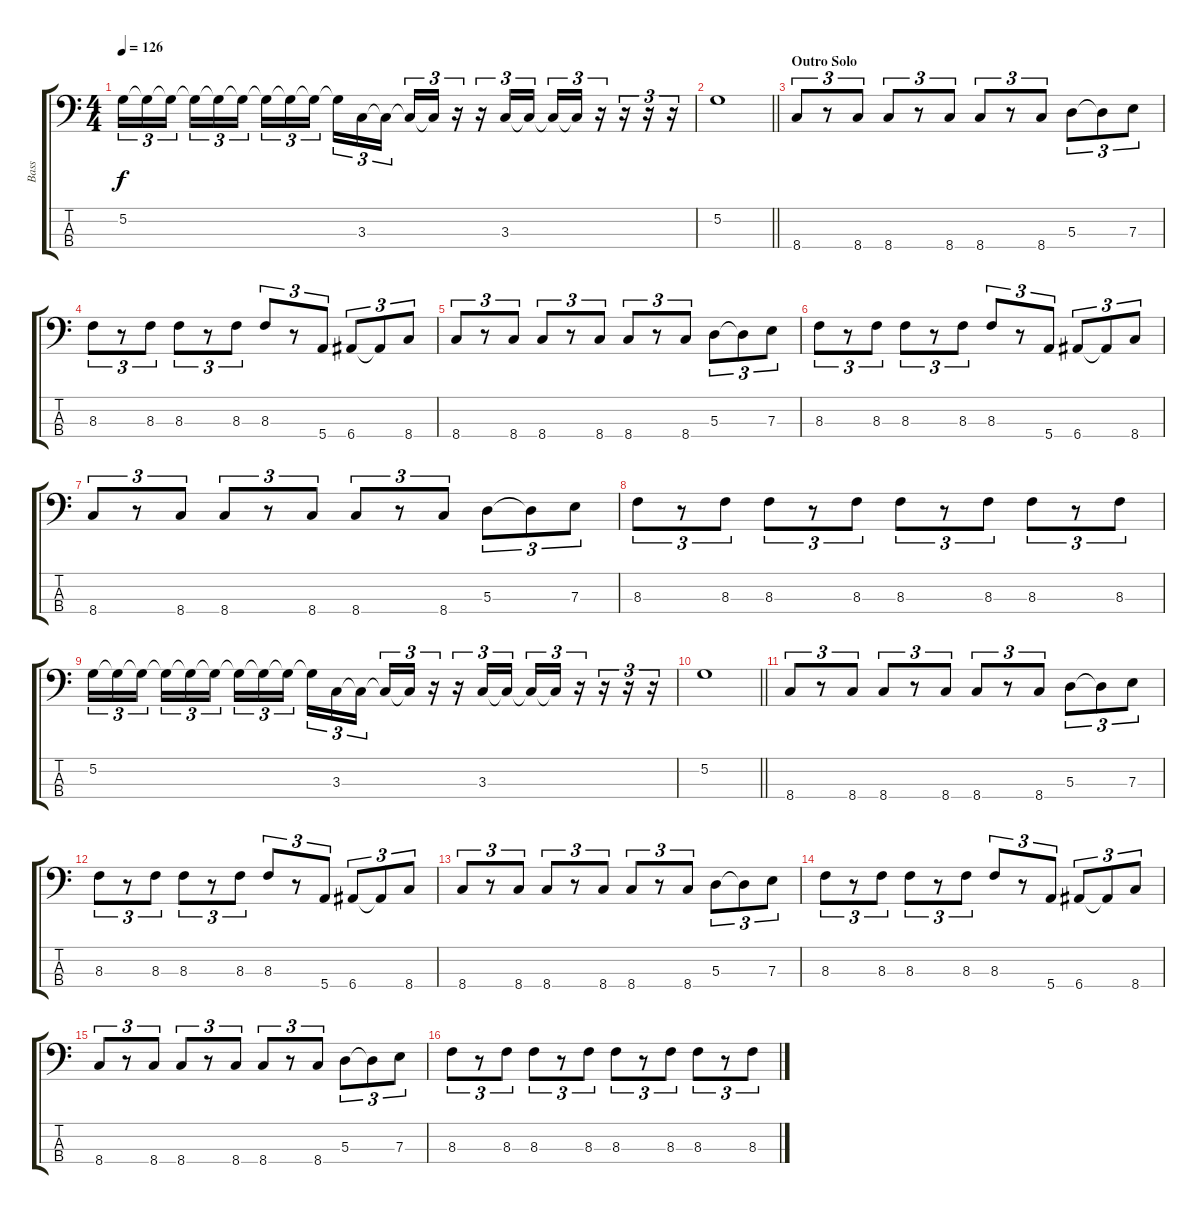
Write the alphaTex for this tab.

\track ("Bass" "Bass") {instrument electricbassfinger}
\staff {score tabs}
\tuning (G2 D2 A1 E1) {hide}
\ts (4 4)
\tempo 126
\clef f4
\ks c
5.2.16{tu (3 2) dy f} 5.2{t}.16{tu (3 2)} 5.2{t}.16{tu (3 2) beam splitsecondary} 5.2{t}.16{tu (3 2)} 5.2{t}.16{tu (3 2)} 5.2{t}.16{tu (3 2)} 5.2{t}.16{tu (3 2)} 5.2{t}.16{tu (3 2)} 5.2{t}.16{tu (3 2) beam splitsecondary} 5.2{t}.16{tu (3 2)} 3.3.16{tu (3 2)} 3.3{t}.16{tu (3 2)} 3.3{t}.16{tu (3 2)} 3.3{t}.16{tu (3 2)} r.16{tu (3 2)} r.16{tu (3 2)} 3.3.16{tu (3 2)} 3.3{t}.16{tu (3 2)} 3.3{t}.16{tu (3 2)} 3.3{t}.16{tu (3 2)} r.16{tu (3 2)} r.16{tu (3 2)} r.16{tu (3 2)} r.16{tu (3 2)} |
\barLineRight lightlight
5.2.1 |
\section ("" "Outro Solo")
8.4.8{tu (3 2)} r.8{tu (3 2)} 8.4.8{tu (3 2)} 8.4.8{tu (3 2)} r.8{tu (3 2)} 8.4.8{tu (3 2)} 8.4.8{tu (3 2)} r.8{tu (3 2)} 8.4.8{tu (3 2)} 5.3.8{tu (3 2)} 5.3{t}.8{tu (3 2)} 7.3.8{tu (3 2)} |
8.3.8{tu (3 2)} r.8{tu (3 2)} 8.3.8{tu (3 2)} 8.3.8{tu (3 2)} r.8{tu (3 2)} 8.3.8{tu (3 2)} 8.3.8{tu (3 2)} r.8{tu (3 2)} 5.4.8{tu (3 2)} 6.4.8{tu (3 2)} 6.4{t}.8{tu (3 2)} 8.4.8{tu (3 2)} |
8.4.8{tu (3 2)} r.8{tu (3 2)} 8.4.8{tu (3 2)} 8.4.8{tu (3 2)} r.8{tu (3 2)} 8.4.8{tu (3 2)} 8.4.8{tu (3 2)} r.8{tu (3 2)} 8.4.8{tu (3 2)} 5.3.8{tu (3 2)} 5.3{t}.8{tu (3 2)} 7.3.8{tu (3 2)} |
8.3.8{tu (3 2)} r.8{tu (3 2)} 8.3.8{tu (3 2)} 8.3.8{tu (3 2)} r.8{tu (3 2)} 8.3.8{tu (3 2)} 8.3.8{tu (3 2)} r.8{tu (3 2)} 5.4.8{tu (3 2)} 6.4.8{tu (3 2)} 6.4{t}.8{tu (3 2)} 8.4.8{tu (3 2)} |
8.4.8{tu (3 2)} r.8{tu (3 2)} 8.4.8{tu (3 2)} 8.4.8{tu (3 2)} r.8{tu (3 2)} 8.4.8{tu (3 2)} 8.4.8{tu (3 2)} r.8{tu (3 2)} 8.4.8{tu (3 2)} 5.3.8{tu (3 2)} 5.3{t}.8{tu (3 2)} 7.3.8{tu (3 2)} |
8.3.8{tu (3 2)} r.8{tu (3 2)} 8.3.8{tu (3 2)} 8.3.8{tu (3 2)} r.8{tu (3 2)} 8.3.8{tu (3 2)} 8.3.8{tu (3 2)} r.8{tu (3 2)} 8.3.8{tu (3 2)} 8.3.8{tu (3 2)} r.8{tu (3 2)} 8.3.8{tu (3 2)} |
5.2.16{tu (3 2)} 5.2{t}.16{tu (3 2)} 5.2{t}.16{tu (3 2) beam splitsecondary} 5.2{t}.16{tu (3 2)} 5.2{t}.16{tu (3 2)} 5.2{t}.16{tu (3 2)} 5.2{t}.16{tu (3 2)} 5.2{t}.16{tu (3 2)} 5.2{t}.16{tu (3 2) beam splitsecondary} 5.2{t}.16{tu (3 2)} 3.3.16{tu (3 2)} 3.3{t}.16{tu (3 2)} 3.3{t}.16{tu (3 2)} 3.3{t}.16{tu (3 2)} r.16{tu (3 2)} r.16{tu (3 2)} 3.3.16{tu (3 2)} 3.3{t}.16{tu (3 2)} 3.3{t}.16{tu (3 2)} 3.3{t}.16{tu (3 2)} r.16{tu (3 2)} r.16{tu (3 2)} r.16{tu (3 2)} r.16{tu (3 2)} |
\barLineRight lightlight
5.2.1 |
8.4.8{tu (3 2)} r.8{tu (3 2)} 8.4.8{tu (3 2)} 8.4.8{tu (3 2)} r.8{tu (3 2)} 8.4.8{tu (3 2)} 8.4.8{tu (3 2)} r.8{tu (3 2)} 8.4.8{tu (3 2)} 5.3.8{tu (3 2)} 5.3{t}.8{tu (3 2)} 7.3.8{tu (3 2)} |
8.3.8{tu (3 2)} r.8{tu (3 2)} 8.3.8{tu (3 2)} 8.3.8{tu (3 2)} r.8{tu (3 2)} 8.3.8{tu (3 2)} 8.3.8{tu (3 2)} r.8{tu (3 2)} 5.4.8{tu (3 2)} 6.4.8{tu (3 2)} 6.4{t}.8{tu (3 2)} 8.4.8{tu (3 2)} |
8.4.8{tu (3 2)} r.8{tu (3 2)} 8.4.8{tu (3 2)} 8.4.8{tu (3 2)} r.8{tu (3 2)} 8.4.8{tu (3 2)} 8.4.8{tu (3 2)} r.8{tu (3 2)} 8.4.8{tu (3 2)} 5.3.8{tu (3 2)} 5.3{t}.8{tu (3 2)} 7.3.8{tu (3 2)} |
8.3.8{tu (3 2)} r.8{tu (3 2)} 8.3.8{tu (3 2)} 8.3.8{tu (3 2)} r.8{tu (3 2)} 8.3.8{tu (3 2)} 8.3.8{tu (3 2)} r.8{tu (3 2)} 5.4.8{tu (3 2)} 6.4.8{tu (3 2)} 6.4{t}.8{tu (3 2)} 8.4.8{tu (3 2)} |
8.4.8{tu (3 2)} r.8{tu (3 2)} 8.4.8{tu (3 2)} 8.4.8{tu (3 2)} r.8{tu (3 2)} 8.4.8{tu (3 2)} 8.4.8{tu (3 2)} r.8{tu (3 2)} 8.4.8{tu (3 2)} 5.3.8{tu (3 2)} 5.3{t}.8{tu (3 2)} 7.3.8{tu (3 2)} |
8.3.8{tu (3 2)} r.8{tu (3 2)} 8.3.8{tu (3 2)} 8.3.8{tu (3 2)} r.8{tu (3 2)} 8.3.8{tu (3 2)} 8.3.8{tu (3 2)} r.8{tu (3 2)} 8.3.8{tu (3 2)} 8.3.8{tu (3 2)} r.8{tu (3 2)} 8.3.8{tu (3 2)}
